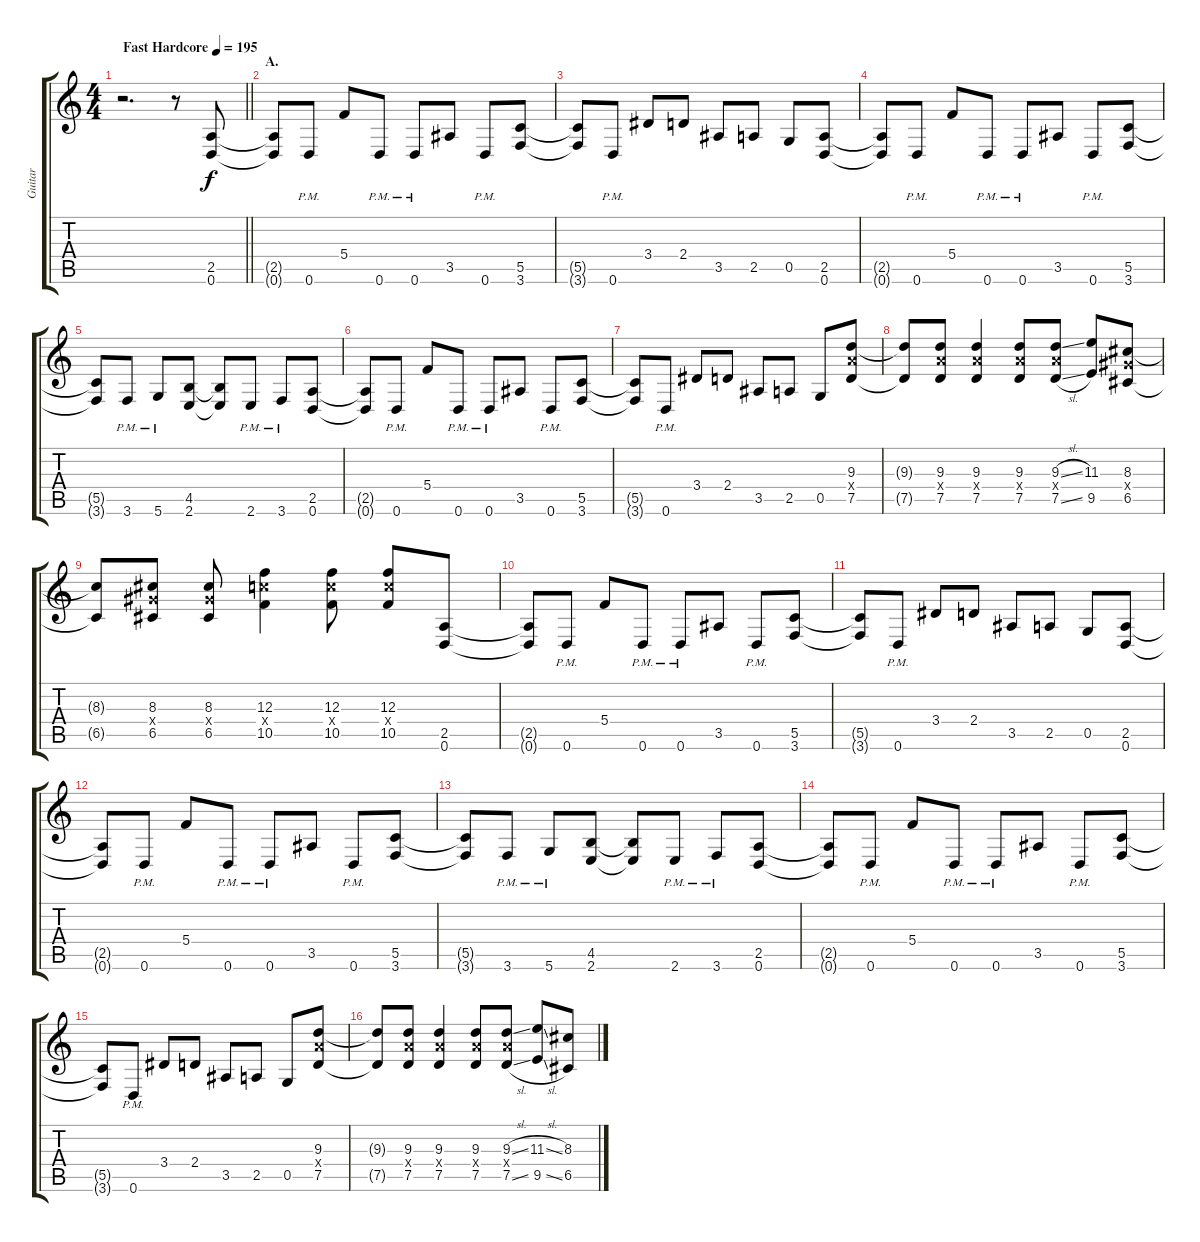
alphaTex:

\track ("Guitar" "Guitar") {instrument distortionguitar}
\staff {score tabs}
\tuning (D4 A3 F3 C3 G2 D2) {hide}
\ts (4 4)
\section ("" "")
\tempo (195 "Fast Hardcore")
\clef g2
\barLineRight lightlight
\ks c
r.2{d dy f instrument distortionguitar} r.8 (2.5 0.6).8 |
\section ("" "A.")
(2.5{t} 0.6{t}).8 0.6{pm}.8 5.4.8 0.6{pm}.8 0.6{pm}.8 3.5.8 0.6{pm}.8 (5.5 3.6).8 |
(5.5{t} 3.6{t}).8 0.6{pm}.8 3.4.8 2.4.8 3.5.8 2.5.8 0.5.8 (2.5 0.6).8 |
(2.5{t} 0.6{t}).8 0.6{pm}.8 5.4.8 0.6{pm}.8 0.6{pm}.8 3.5.8 0.6{pm}.8 (5.5 3.6).8 |
(5.5{t} 3.6{t}).8 3.6{pm}.8 5.6{pm}.8 (4.5 2.6).8 (4.5{t} 2.6{t}).8 2.6{pm}.8 3.6{pm}.8 (2.5 0.6).8 |
(2.5{t} 0.6{t}).8 0.6{pm}.8 5.4.8 0.6{pm}.8 0.6{pm}.8 3.5.8 0.6{pm}.8 (5.5 3.6).8 |
(5.5{t} 3.6{t}).8 0.6{pm}.8 3.4.8 2.4.8 3.5.8 2.5.8 0.5.8 (9.3 9.4{x} 7.5).8 |
(9.3{t} 7.5{t}).8 (9.3 9.4{x} 7.5).8 (9.3 9.4{x} 7.5).4 (9.3 9.4{x} 7.5).8 (9.3{sl} 9.4{x} 7.5{sl}).8 (11.3 9.5).8 (8.3 8.4{x} 6.5).8 |
(8.3{t} 6.5{t}).8 (8.3 8.4{x} 6.5).8 (8.3 8.4{x} 6.5).8 (12.3 12.4{x} 10.5).4 (12.3 12.4{x} 10.5).8 (12.3 12.4{x} 10.5).8 (2.5 0.6).8 |
(2.5{t} 0.6{t}).8 0.6{pm}.8 5.4.8 0.6{pm}.8 0.6{pm}.8 3.5.8 0.6{pm}.8 (5.5 3.6).8 |
(5.5{t} 3.6{t}).8 0.6{pm}.8 3.4.8 2.4.8 3.5.8 2.5.8 0.5.8 (2.5 0.6).8 |
(2.5{t} 0.6{t}).8 0.6{pm}.8 5.4.8 0.6{pm}.8 0.6{pm}.8 3.5.8 0.6{pm}.8 (5.5 3.6).8 |
(5.5{t} 3.6{t}).8 3.6{pm}.8 5.6{pm}.8 (4.5 2.6).8 (4.5{t} 2.6{t}).8 2.6{pm}.8 3.6{pm}.8 (2.5 0.6).8 |
(2.5{t} 0.6{t}).8 0.6{pm}.8 5.4.8 0.6{pm}.8 0.6{pm}.8 3.5.8 0.6{pm}.8 (5.5 3.6).8 |
(5.5{t} 3.6{t}).8 0.6{pm}.8 3.4.8 2.4.8 3.5.8 2.5.8 0.5.8 (9.3 9.4{x} 7.5).8 |
(9.3{t} 7.5{t}).8 (9.3 9.4{x} 7.5).8 (9.3 9.4{x} 7.5).4 (9.3 9.4{x} 7.5).8 (9.3{sl} 9.4{x} 7.5{sl}).8 (11.3{sl} 9.5{sl}).8 (8.3 6.5).8
